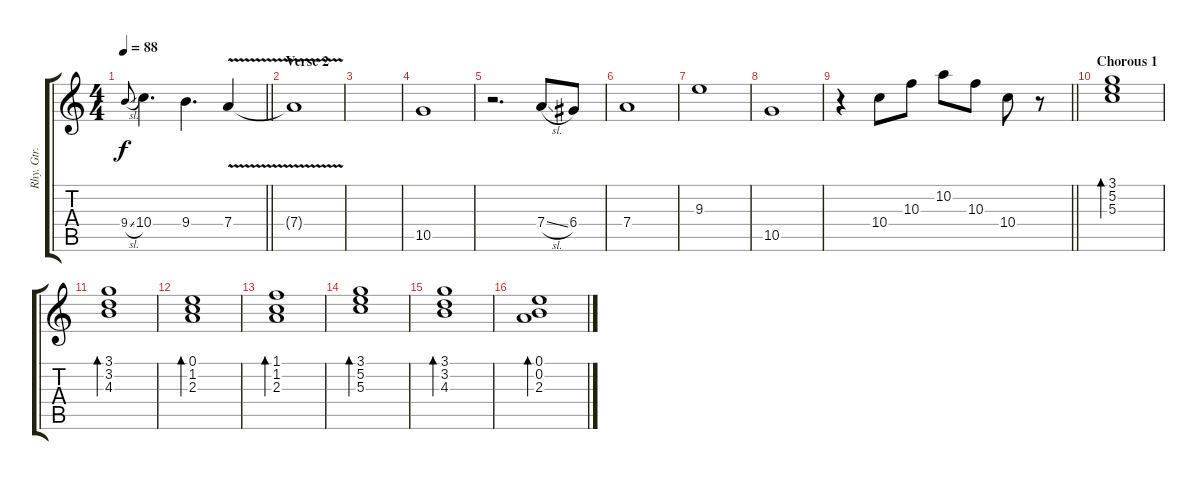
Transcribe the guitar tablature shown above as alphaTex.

\track ("Rhy. Gtr. 2" "Rhy. Gtr. ") {instrument electricguitarjazz}
\staff {score tabs}
\tuning (E4 B3 G3 D3 A2 E2) {hide}
\ts (4 4)
\tempo 88
\clef g2
\barLineRight lightlight
\ks c
9.4{sl}.8{gr onbeat dy f} 10.4.4{d} 9.4.4{d} 7.4{v}.4 |
\section ("" "Verse 2")
7.4{t}.1 |
|
10.5.1 |
r.2{d} 7.4{sl}.8 6.4.8 |
7.4.1 |
9.3.1 |
10.5.1 |
\barLineRight lightlight
r.4 10.4.8 10.3.8 10.2.8 10.3.8 10.4.8 r.8 |
\section ("" "Chorous 1")
(3.1 5.2 5.3).1{bd 240} |
(3.1 3.2 4.3).1{bd 240} |
(0.1 1.2 2.3).1{bd 240} |
(1.1 1.2 2.3).1{bd 240} |
(3.1 5.2 5.3).1{bd 240} |
(3.1 3.2 4.3).1{bd 240} |
(0.1 0.2 2.3).1{bd 240}
